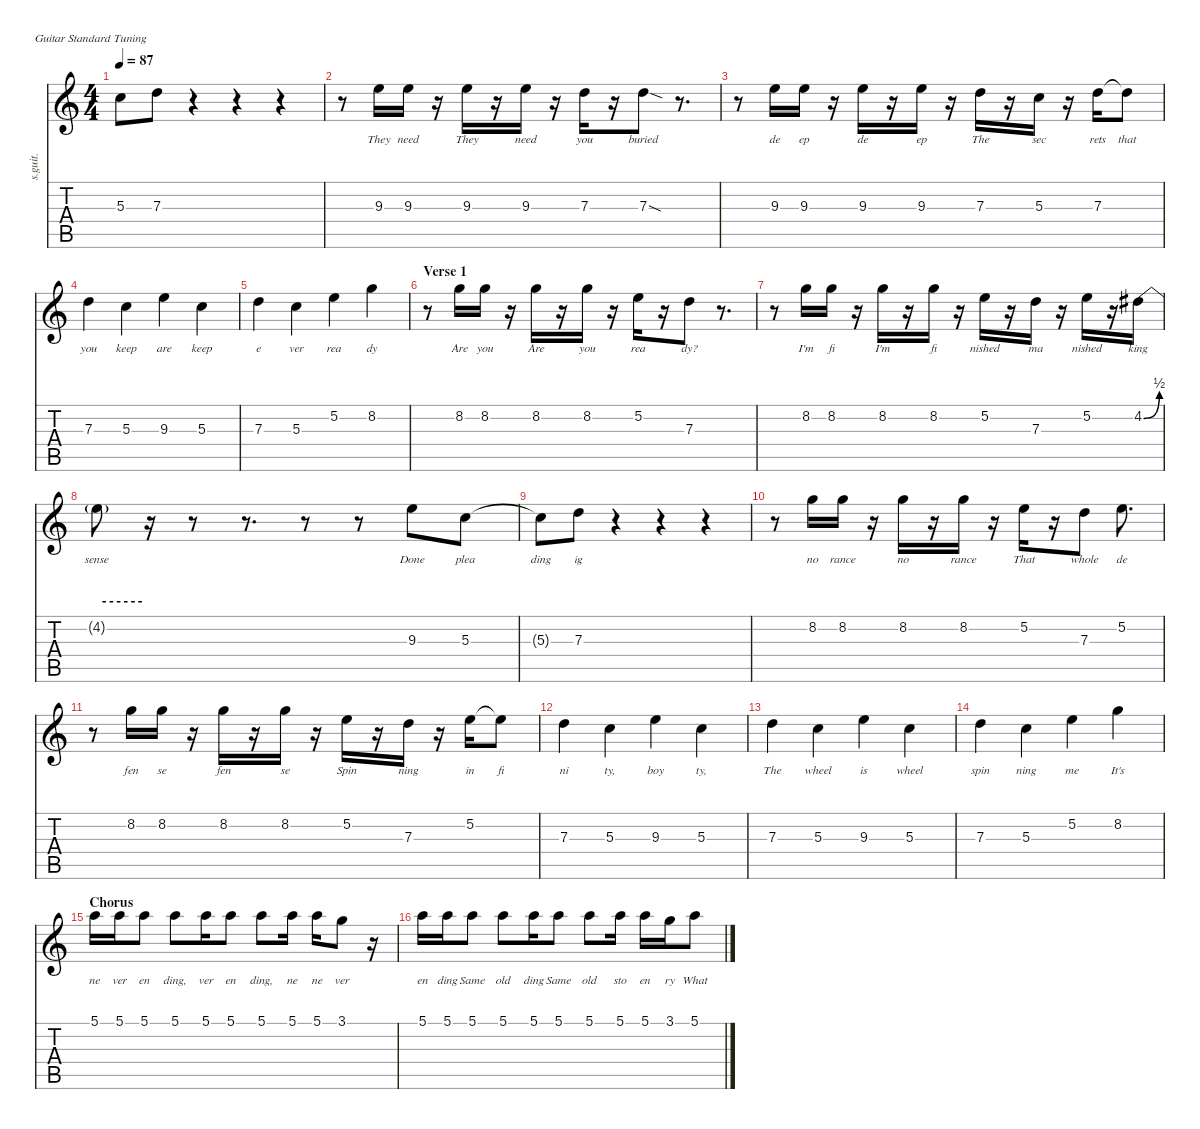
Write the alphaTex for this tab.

\defaultSystemsLayout 4
\hideDynamics
\bracketExtendMode nobrackets
\track ("Dave Grohl (Lead Vocal)" "s.guit.") {instrument clarinet}
\staff {score tabs}
\tuning (E4 B3 G3 D3 A2 E2)
\displaytranspose 12
\ts (4 4)
\tempo 87
\clef g2
\ks c
5.3{t}.8{lyrics (0 "") lyrics (1 "") lyrics (2 "") lyrics (3 "") lyrics (4 "") dy f} 7.3.8{lyrics (0 "") lyrics (1 "") lyrics (2 "") lyrics (3 "") lyrics (4 "")} r.4 r.4 r.4 |
r.8 9.3.16{lyrics (0 "They") lyrics (1 "") lyrics (2 "") lyrics (3 "") lyrics (4 "")} 9.3.16{lyrics (0 "need") lyrics (1 "") lyrics (2 "") lyrics (3 "") lyrics (4 "")} r.16 9.3.16{lyrics (0 "They") lyrics (1 "") lyrics (2 "") lyrics (3 "") lyrics (4 "")} r.16 9.3.16{lyrics (0 "need") lyrics (1 "") lyrics (2 "") lyrics (3 "") lyrics (4 "")} r.16 7.3.16{lyrics (0 "you") lyrics (1 "") lyrics (2 "") lyrics (3 "") lyrics (4 "")} r.16 7.3{sod}.8{lyrics (0 "buried") lyrics (1 "") lyrics (2 "") lyrics (3 "") lyrics (4 "")} r.8{d} |
r.8 9.3.16{lyrics (0 "de") lyrics (1 "") lyrics (2 "") lyrics (3 "") lyrics (4 "")} 9.3.16{lyrics (0 "ep") lyrics (1 "") lyrics (2 "") lyrics (3 "") lyrics (4 "")} r.16 9.3.16{lyrics (0 "de") lyrics (1 "") lyrics (2 "") lyrics (3 "") lyrics (4 "")} r.16 9.3.16{lyrics (0 "ep") lyrics (1 "") lyrics (2 "") lyrics (3 "") lyrics (4 "")} r.16 7.3.16{lyrics (0 "The") lyrics (1 "") lyrics (2 "") lyrics (3 "") lyrics (4 "")} r.16 5.3.16{lyrics (0 "sec") lyrics (1 "") lyrics (2 "") lyrics (3 "") lyrics (4 "")} r.16 7.3.16{lyrics (0 "rets") lyrics (1 "") lyrics (2 "") lyrics (3 "") lyrics (4 "")} 7.3{t}.8{lyrics (0 "that") lyrics (1 "") lyrics (2 "") lyrics (3 "") lyrics (4 "")} |
7.3.4{lyrics (0 "you") lyrics (1 "") lyrics (2 "") lyrics (3 "") lyrics (4 "")} 5.3.4{lyrics (0 "keep") lyrics (1 "") lyrics (2 "") lyrics (3 "") lyrics (4 "")} 9.3.4{lyrics (0 "are") lyrics (1 "") lyrics (2 "") lyrics (3 "") lyrics (4 "")} 5.3.4{lyrics (0 "keep") lyrics (1 "") lyrics (2 "") lyrics (3 "") lyrics (4 "")} |
7.3.4{lyrics (0 "e") lyrics (1 "") lyrics (2 "") lyrics (3 "") lyrics (4 "")} 5.3.4{lyrics (0 "ver") lyrics (1 "") lyrics (2 "") lyrics (3 "") lyrics (4 "")} 5.2.4{lyrics (0 "rea") lyrics (1 "") lyrics (2 "") lyrics (3 "") lyrics (4 "")} 8.2.4{lyrics (0 "dy") lyrics (1 "") lyrics (2 "") lyrics (3 "") lyrics (4 "")} |
\section ("" "Verse 1")
r.8 8.2.16{lyrics (0 "Are") lyrics (1 "") lyrics (2 "") lyrics (3 "") lyrics (4 "")} 8.2.16{lyrics (0 "you") lyrics (1 "") lyrics (2 "") lyrics (3 "") lyrics (4 "")} r.16 8.2.16{lyrics (0 "Are") lyrics (1 "") lyrics (2 "") lyrics (3 "") lyrics (4 "")} r.16 8.2.16{lyrics (0 "you") lyrics (1 "") lyrics (2 "") lyrics (3 "") lyrics (4 "")} r.16 5.2.16{lyrics (0 "rea") lyrics (1 "") lyrics (2 "") lyrics (3 "") lyrics (4 "")} r.16 7.3.8{lyrics (0 "dy?") lyrics (1 "") lyrics (2 "") lyrics (3 "") lyrics (4 "")} r.8{d} |
r.8 8.2.16{lyrics (0 "I'm") lyrics (1 "") lyrics (2 "") lyrics (3 "") lyrics (4 "")} 8.2.16{lyrics (0 "fi") lyrics (1 "") lyrics (2 "") lyrics (3 "") lyrics (4 "")} r.16 8.2.16{lyrics (0 "I'm") lyrics (1 "") lyrics (2 "") lyrics (3 "") lyrics (4 "")} r.16 8.2.16{lyrics (0 "fi") lyrics (1 "") lyrics (2 "") lyrics (3 "") lyrics (4 "")} r.16 5.2.16{lyrics (0 "nished") lyrics (1 "") lyrics (2 "") lyrics (3 "") lyrics (4 "")} r.16 7.3.16{lyrics (0 "ma") lyrics (1 "") lyrics (2 "") lyrics (3 "") lyrics (4 "")} r.16 5.2.16{lyrics (0 "nished") lyrics (1 "") lyrics (2 "") lyrics (3 "") lyrics (4 "")} r.16 4.2{be (bend 0 0 60 2) acc #}.16{lyrics (0 "king") lyrics (1 "") lyrics (2 "") lyrics (3 "") lyrics (4 "")} |
4.2{be (hold 0 2 60 2) t}.8{lyrics (0 "sense") lyrics (1 "") lyrics (2 "") lyrics (3 "") lyrics (4 "")} r.16 r.8 r.8{d} r.8 r.8 9.3.8{lyrics (0 "Done") lyrics (1 "") lyrics (2 "") lyrics (3 "") lyrics (4 "")} 5.3.8{lyrics (0 "plea") lyrics (1 "") lyrics (2 "") lyrics (3 "") lyrics (4 "")} |
5.3{t}.8{lyrics (0 "ding") lyrics (1 "") lyrics (2 "") lyrics (3 "") lyrics (4 "")} 7.3.8{lyrics (0 "ig") lyrics (1 "") lyrics (2 "") lyrics (3 "") lyrics (4 "")} r.4 r.4 r.4 |
r.8 8.2.16{lyrics (0 "no") lyrics (1 "") lyrics (2 "") lyrics (3 "") lyrics (4 "")} 8.2.16{lyrics (0 "rance") lyrics (1 "") lyrics (2 "") lyrics (3 "") lyrics (4 "")} r.16 8.2.16{lyrics (0 "no") lyrics (1 "") lyrics (2 "") lyrics (3 "") lyrics (4 "")} r.16 8.2.16{lyrics (0 "rance") lyrics (1 "") lyrics (2 "") lyrics (3 "") lyrics (4 "")} r.16 5.2.16{lyrics (0 "That") lyrics (1 "") lyrics (2 "") lyrics (3 "") lyrics (4 "")} r.16 7.3.8{lyrics (0 "whole") lyrics (1 "") lyrics (2 "") lyrics (3 "") lyrics (4 "")} 5.2.8{d lyrics (0 "de") lyrics (1 "") lyrics (2 "") lyrics (3 "") lyrics (4 "")} |
r.8 8.2.16{lyrics (0 "fen") lyrics (1 "") lyrics (2 "") lyrics (3 "") lyrics (4 "")} 8.2.16{lyrics (0 "se") lyrics (1 "") lyrics (2 "") lyrics (3 "") lyrics (4 "")} r.16 8.2.16{lyrics (0 "fen") lyrics (1 "") lyrics (2 "") lyrics (3 "") lyrics (4 "")} r.16 8.2.16{lyrics (0 "se") lyrics (1 "") lyrics (2 "") lyrics (3 "") lyrics (4 "")} r.16 5.2.16{lyrics (0 "Spin") lyrics (1 "") lyrics (2 "") lyrics (3 "") lyrics (4 "")} r.16 7.3.16{lyrics (0 "ning") lyrics (1 "") lyrics (2 "") lyrics (3 "") lyrics (4 "")} r.16 5.2.16{lyrics (0 "in") lyrics (1 "") lyrics (2 "") lyrics (3 "") lyrics (4 "")} 5.2{t}.8{lyrics (0 "fi") lyrics (1 "") lyrics (2 "") lyrics (3 "") lyrics (4 "")} |
7.3.4{lyrics (0 "ni") lyrics (1 "") lyrics (2 "") lyrics (3 "") lyrics (4 "")} 5.3.4{lyrics (0 "ty,") lyrics (1 "") lyrics (2 "") lyrics (3 "") lyrics (4 "")} 9.3.4{lyrics (0 "boy") lyrics (1 "") lyrics (2 "") lyrics (3 "") lyrics (4 "")} 5.3.4{lyrics (0 "ty,") lyrics (1 "") lyrics (2 "") lyrics (3 "") lyrics (4 "")} |
7.3.4{lyrics (0 "The") lyrics (1 "") lyrics (2 "") lyrics (3 "") lyrics (4 "")} 5.3.4{lyrics (0 "wheel") lyrics (1 "") lyrics (2 "") lyrics (3 "") lyrics (4 "")} 9.3.4{lyrics (0 "is") lyrics (1 "") lyrics (2 "") lyrics (3 "") lyrics (4 "")} 5.3.4{lyrics (0 "wheel") lyrics (1 "") lyrics (2 "") lyrics (3 "") lyrics (4 "")} |
7.3.4{lyrics (0 "spin") lyrics (1 "") lyrics (2 "") lyrics (3 "") lyrics (4 "")} 5.3.4{lyrics (0 "ning") lyrics (1 "") lyrics (2 "") lyrics (3 "") lyrics (4 "")} 5.2.4{lyrics (0 "me") lyrics (1 "") lyrics (2 "") lyrics (3 "") lyrics (4 "")} 8.2.4{lyrics (0 "It's") lyrics (1 "") lyrics (2 "") lyrics (3 "") lyrics (4 "")} |
\section ("" "Chorus")
5.1.16{lyrics (0 "ne") lyrics (1 "") lyrics (2 "") lyrics (3 "") lyrics (4 "")} 5.1.16{lyrics (0 "ver") lyrics (1 "") lyrics (2 "") lyrics (3 "") lyrics (4 "")} 5.1.8{lyrics (0 "en") lyrics (1 "") lyrics (2 "") lyrics (3 "") lyrics (4 "")} 5.1.8{lyrics (0 "ding,") lyrics (1 "") lyrics (2 "") lyrics (3 "") lyrics (4 "")} 5.1.16{lyrics (0 "ver") lyrics (1 "") lyrics (2 "") lyrics (3 "") lyrics (4 "")} 5.1.8{lyrics (0 "en") lyrics (1 "") lyrics (2 "") lyrics (3 "") lyrics (4 "")} 5.1.8{lyrics (0 "ding,") lyrics (1 "") lyrics (2 "") lyrics (3 "") lyrics (4 "")} 5.1.16{lyrics (0 "ne") lyrics (1 "") lyrics (2 "") lyrics (3 "") lyrics (4 "")} 5.1.16{lyrics (0 "ne") lyrics (1 "") lyrics (2 "") lyrics (3 "") lyrics (4 "")} 3.1.8{lyrics (0 "ver") lyrics (1 "") lyrics (2 "") lyrics (3 "") lyrics (4 "")} r.16 |
5.1.16{lyrics (0 "en") lyrics (1 "") lyrics (2 "") lyrics (3 "") lyrics (4 "")} 5.1.16{lyrics (0 "ding") lyrics (1 "") lyrics (2 "") lyrics (3 "") lyrics (4 "")} 5.1.8{lyrics (0 "Same") lyrics (1 "") lyrics (2 "") lyrics (3 "") lyrics (4 "")} 5.1.8{lyrics (0 "old") lyrics (1 "") lyrics (2 "") lyrics (3 "") lyrics (4 "")} 5.1.16{lyrics (0 "ding") lyrics (1 "") lyrics (2 "") lyrics (3 "") lyrics (4 "")} 5.1.8{lyrics (0 "Same") lyrics (1 "") lyrics (2 "") lyrics (3 "") lyrics (4 "")} 5.1.8{lyrics (0 "old") lyrics (1 "") lyrics (2 "") lyrics (3 "") lyrics (4 "")} 5.1.16{lyrics (0 "sto") lyrics (1 "") lyrics (2 "") lyrics (3 "") lyrics (4 "")} 5.1.16{lyrics (0 "en") lyrics (1 "") lyrics (2 "") lyrics (3 "") lyrics (4 "")} 3.1.16{lyrics (0 "ry") lyrics (1 "") lyrics (2 "") lyrics (3 "") lyrics (4 "")} 5.1.8{lyrics (0 "What") lyrics (1 "") lyrics (2 "") lyrics (3 "") lyrics (4 "")}
